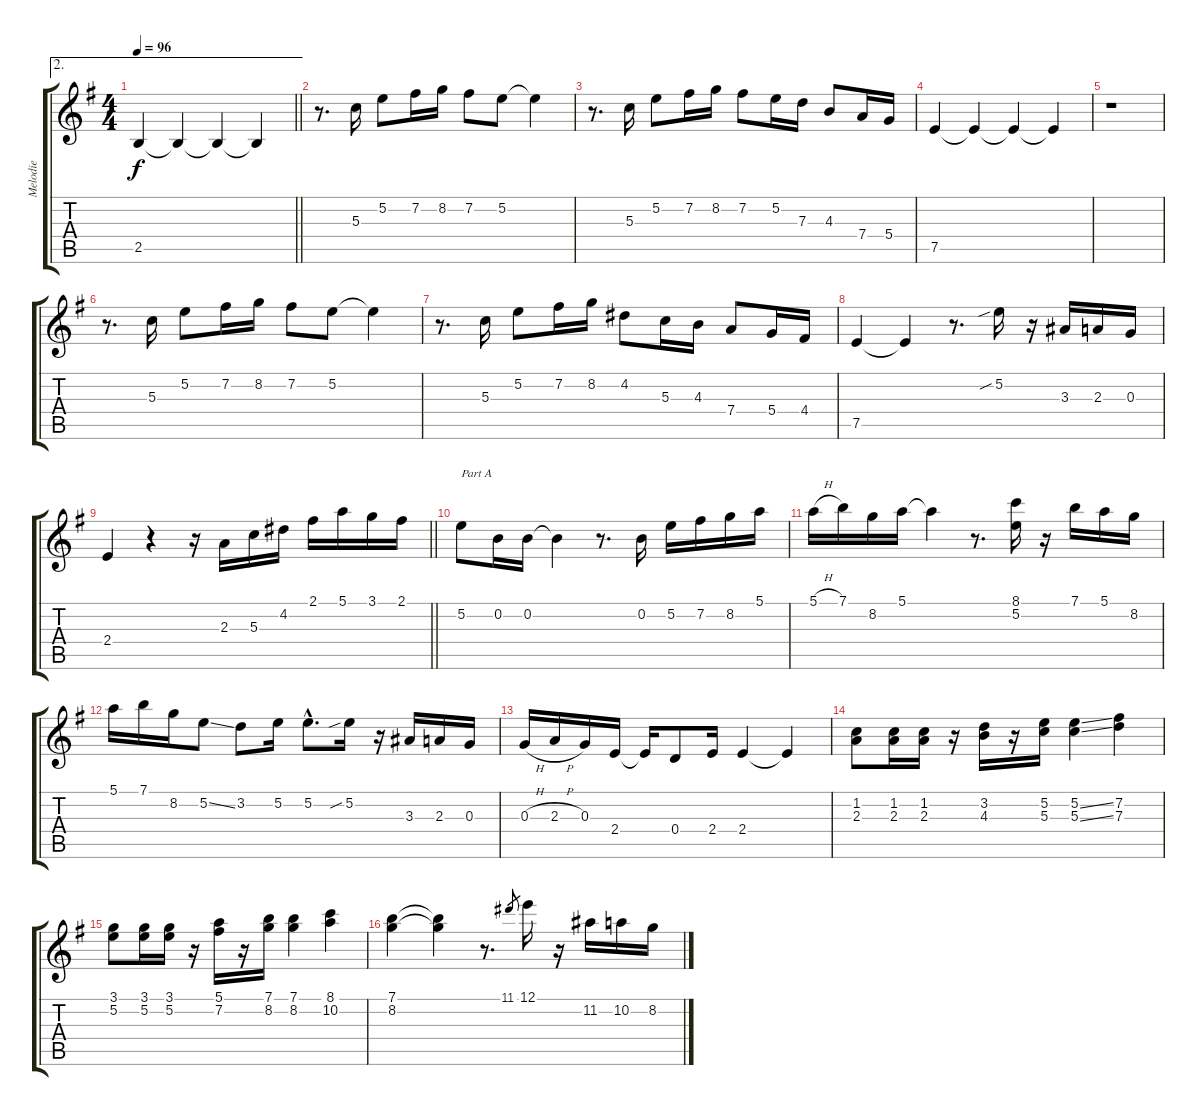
\track ("Melodie" "Melodie") {instrument acousticguitarnylon}
\staff {score tabs}
\tuning (E4 B3 G3 D3 A2 E2) {hide}
\ae 2
\ts (4 4)
\tempo 96
\clef g2
\barLineRight lightlight
\ks g
2.5.4{dy f} 2.5{t}.4 2.5{t}.4 2.5{t}.4 |
r.8{d} 5.3.16 5.2.8 7.2.16 8.2.16 7.2.8 5.2.8 5.2{t}.4 |
r.8{d} 5.3.16 5.2.8 7.2.16 8.2.16 7.2.8 5.2.16 7.3.16 4.3.8 7.4.16 5.4.16 |
7.5.4 7.5{t}.4 7.5{t}.4 7.5{t}.4 |
r.1 |
r.8{d} 5.3.16 5.2.8 7.2.16 8.2.16 7.2.8 5.2.8 5.2{t}.4 |
r.8{d} 5.3.16 5.2.8 7.2.16 8.2.16 4.2.8 5.3.16 4.3.16 7.4.8 5.4.16 4.4.16 |
7.5.4 7.5{t}.4 r.8{d} 5.2{sib}.16 r.16 3.3.16 2.3.16 0.3.16 |
\barLineRight lightlight
2.4.4 r.4 r.16 2.3.16 5.3.16 4.2.16 2.1.16 5.1.16 3.1.16 2.1.16 |
5.2.8{txt "Part A"} 0.2.16 0.2.16 0.2{t}.4 r.8{d} 0.2.16 5.2.16 7.2.16 8.2.16 5.1.16 |
5.1{h}.16 7.1.16 8.2.16 5.1.16 5.1{t}.4 r.8{d} (8.1 5.2).16 r.16 7.1.16 5.1.16 8.2.16 |
5.1.16 7.1.16 8.2.16 5.2{ss}.8 3.2.8 5.2.16 5.2{hac}.8{d} 5.2{sib}.16 r.16 3.3.16 2.3.16 0.3.16 |
0.3{h}.16 2.3{h}.16 0.3.16 2.4.16 2.4{t}.16 0.4.8 2.4.16 2.4.4 2.4{t}.4 |
(1.2 2.3).8 (1.2 2.3).16 (1.2 2.3).16 r.16 (3.2 4.3).16 r.16 (5.2 5.3).16 (5.2{ss} 5.3{ss}).4 (7.2 7.3).4 |
(3.1 5.2).8 (3.1 5.2).16 (3.1 5.2).16 r.16 (5.1 7.2).16 r.16 (7.1 8.2).16 (7.1 8.2).4 (8.1 10.2).4 |
(7.1 8.2).4 (7.1{t} 8.2{t}).4 r.8{d} 11.1.8{gr} 12.1.16 r.16 11.2.16 10.2.16 8.2.16
